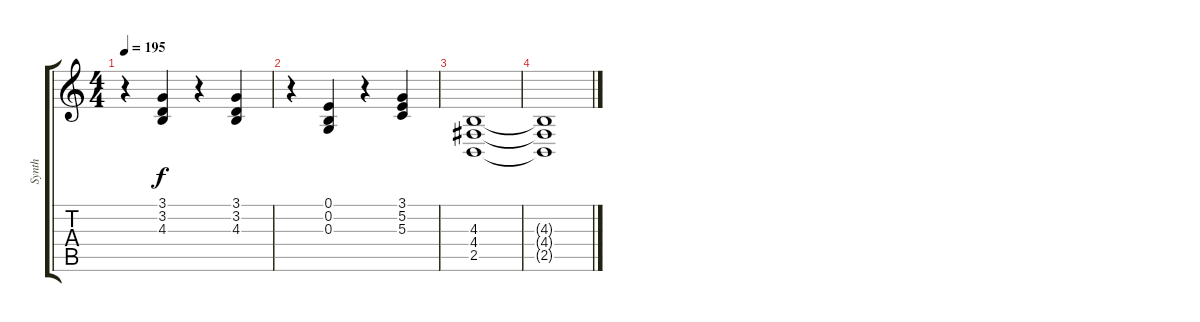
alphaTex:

\track ("Synth" "Synth") {instrument stringensemble1}
\staff {score tabs}
\tuning (E4 B3 G3 D3 A2 E2) {hide}
\ts (4 4)
\tempo 195
\clef g2
\ks c
r.4{dy f} (3.1 3.2 4.3).4 r.4 (3.1 3.2 4.3).4 |
r.4 (0.1 0.2 0.3).4 r.4 (3.1 5.2 5.3).4 |
(4.3 4.4 2.5).1 |
(4.3{t} 4.4{t} 2.5{t}).1
